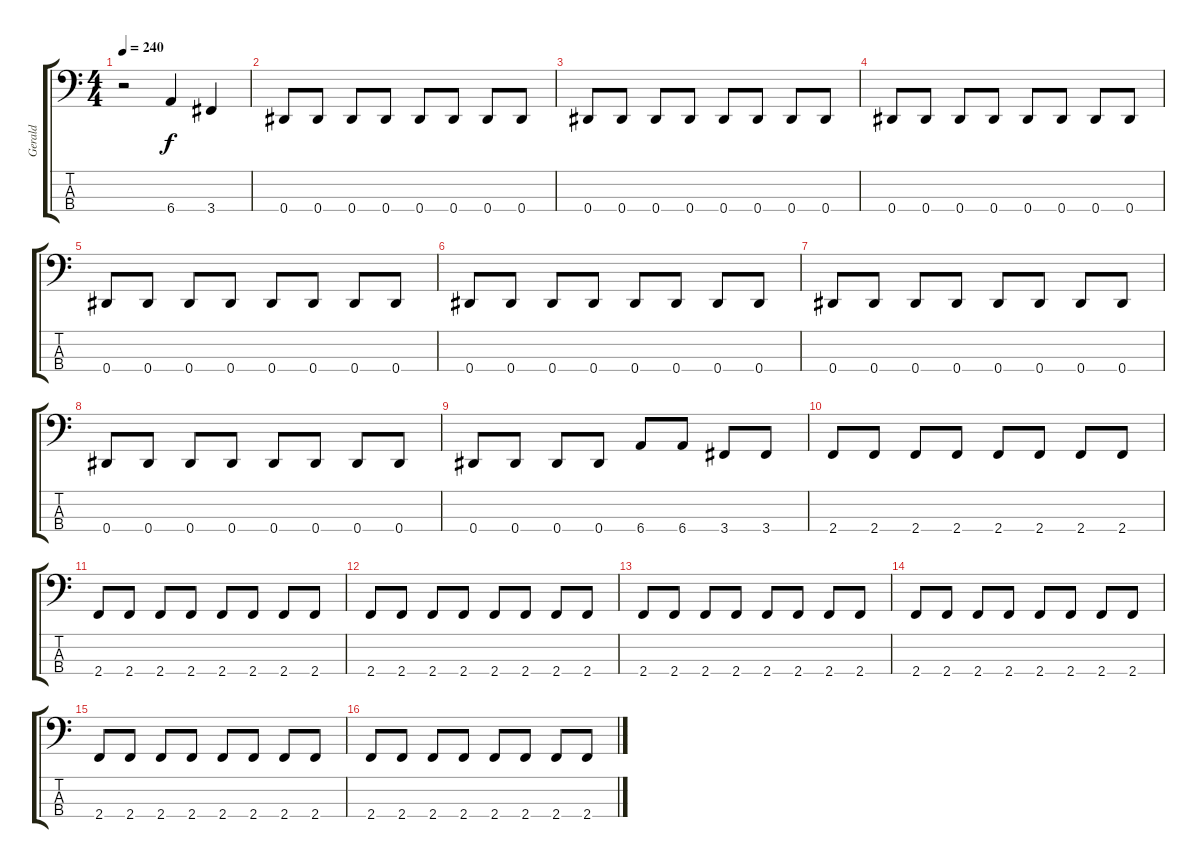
\track ("Gerald" "Gerald") {instrument electricbassfinger}
\staff {score tabs}
\tuning (Gb2 Db2 Ab1 Eb1) {hide}
\ts (4 4)
\tempo 240
\clef f4
\ks c
r.2{dy f} 6.4.4 3.4.4 |
0.4.8 0.4.8 0.4.8 0.4.8 0.4.8 0.4.8 0.4.8 0.4.8 |
0.4.8 0.4.8 0.4.8 0.4.8 0.4.8 0.4.8 0.4.8 0.4.8 |
0.4.8 0.4.8 0.4.8 0.4.8 0.4.8 0.4.8 0.4.8 0.4.8 |
0.4.8 0.4.8 0.4.8 0.4.8 0.4.8 0.4.8 0.4.8 0.4.8 |
0.4.8 0.4.8 0.4.8 0.4.8 0.4.8 0.4.8 0.4.8 0.4.8 |
0.4.8 0.4.8 0.4.8 0.4.8 0.4.8 0.4.8 0.4.8 0.4.8 |
0.4.8 0.4.8 0.4.8 0.4.8 0.4.8 0.4.8 0.4.8 0.4.8 |
0.4.8 0.4.8 0.4.8 0.4.8 6.4.8 6.4.8 3.4.8 3.4.8 |
2.4.8 2.4.8 2.4.8 2.4.8 2.4.8 2.4.8 2.4.8 2.4.8 |
2.4.8 2.4.8 2.4.8 2.4.8 2.4.8 2.4.8 2.4.8 2.4.8 |
2.4.8 2.4.8 2.4.8 2.4.8 2.4.8 2.4.8 2.4.8 2.4.8 |
2.4.8 2.4.8 2.4.8 2.4.8 2.4.8 2.4.8 2.4.8 2.4.8 |
2.4.8 2.4.8 2.4.8 2.4.8 2.4.8 2.4.8 2.4.8 2.4.8 |
2.4.8 2.4.8 2.4.8 2.4.8 2.4.8 2.4.8 2.4.8 2.4.8 |
2.4.8 2.4.8 2.4.8 2.4.8 2.4.8 2.4.8 2.4.8 2.4.8
